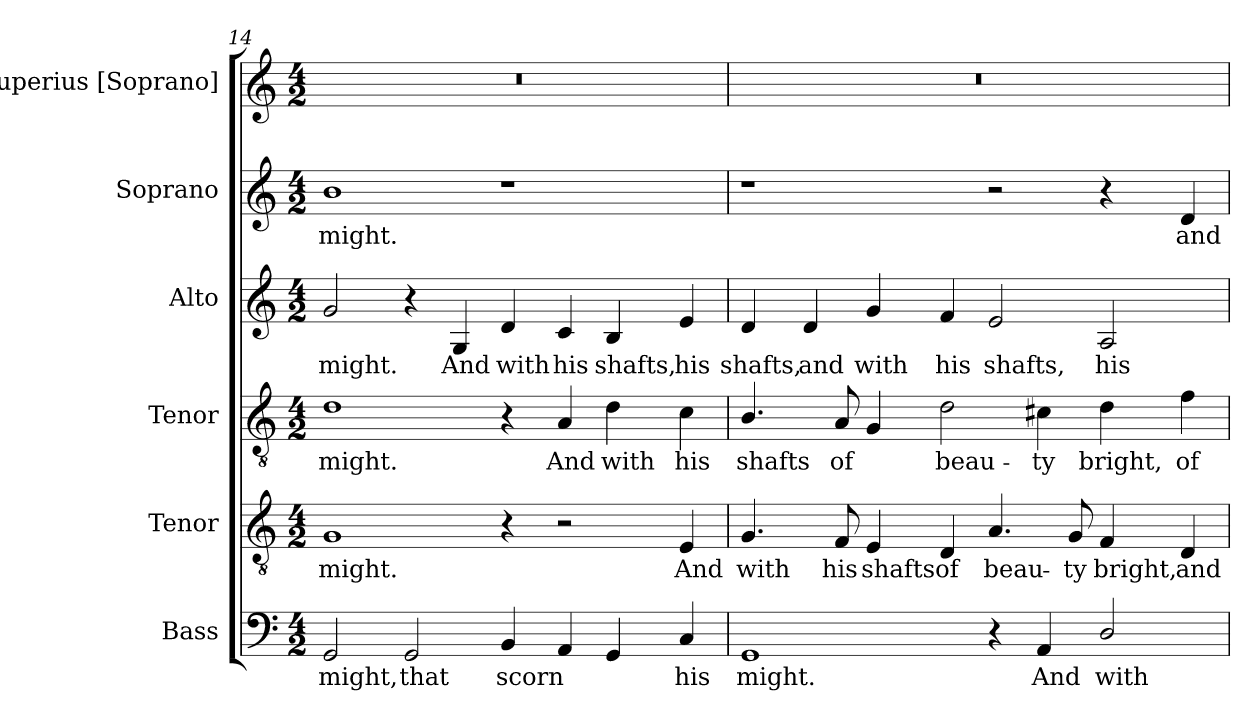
**kern	**text	**kern	**text	**kern	**text	**kern	**text	**kern	**text	**kern
*part6	*part6	*part5	*part5	*part4	*part4	*part3	*part3	*part2	*part2	*part1
*staff6	*staff6	*staff5	*staff5	*staff4	*staff4	*staff3	*staff3	*staff2	*staff2	*staff1
*I"Bass	*	*I"Tenor	*	*I"Tenor	*	*I"Alto	*	*I"Soprano	*	*I"Superius [Soprano]
*I'B.	*	*I'T.	*	*I'T.	*	*I'A.	*	*I'S2.	*	*I'S1.
!!LO:LB:g=z
*clefF4	*	*clefGv2	*	*clefGv2	*	*clefG2	*	*clefG2	*	*clefG2
*	*	*ITrd7c12	*	*ITrd7c12	*	*	*	*	*	*
*k[]	*	*k[]	*	*k[]	*	*k[]	*	*k[]	*	*k[]
*C:	*	*C:	*	*C:	*	*C:	*	*C:	*	*C:
*M4/2	*	*M4/2	*	*M4/2	*	*M4/2	*	*M4/2	*	*M4/2
=14	=14	=14	=14	=14	=14	=14	=14	=14	=14	=14
!	!LO:LY:b:color=#000000	!	!	!	!	!	!	!	!	!
!	!	!	!LO:LY:b:color=#000000	!	!	!	!	!	!	!
!	!	!	!	!	!LO:LY:b:color=#000000	!	!	!	!	!
!	!	!	!	!	!	!	!LO:LY:b:color=#000000	!	!	!
!	!	!	!	!	!	!	!	!	!LO:LY:b:color=#000000	!LO:N:vis=1
2GGi/	might,	1GGi	might.	1Di	might.	2gi/	might.	1bi	might.	0r
!	!LO:LY:b:color=#000000	!	!	!	!	!	!	!	!	!
2GGi/	that	.	.	.	.	4r	.	.	.	.
!	!	!	!	!	!	!	!LO:LY:b:color=#000000	!	!	!
.	.	.	.	.	.	4Gi/	And	.	.	.
!	!LO:LY:b:color=#000000	!	!	!	!	!	!	!	!	!
!	!	!	!	!	!	!	!LO:LY:b:color=#000000	!	!	!
4BBi/	scorn	4r	.	4r	.	4di/	with	1r	.	.
!	!	!	!	!	!LO:LY:b:color=#000000	!	!	!	!	!
!	!	!	!	!	!	!	!LO:LY:b:color=#000000	!	!	!
4AAi/	.	2r	.	4AAi/	And	4ci/	his	.	.	.
!	!	!	!	!	!LO:LY:b:color=#000000	!	!	!	!	!
!	!	!	!	!	!	!	!LO:LY:b:color=#000000	!	!	!
4GGi/	.	.	.	4Di\	with	4Bi/	shafts,	.	.	.
!	!LO:LY:b:color=#000000	!	!	!	!	!	!	!	!	!
!	!	!	!LO:LY:b:color=#000000	!	!	!	!	!	!	!
!	!	!	!	!	!LO:LY:b:color=#000000	!	!	!	!	!
!	!	!	!	!	!	!	!LO:LY:b:color=#000000	!	!	!
4Ci/	his	4EEi/	And	4Ci\	his	4ei/	his	.	.	.
=15	=15	=15	=15	=15	=15	=15	=15	=15	=15	=15
!	!LO:LY:b:color=#000000	!	!	!	!	!	!	!	!	!
!	!	!	!LO:LY:b:color=#000000	!	!	!	!	!	!	!
!	!	!	!	!	!LO:LY:b:color=#000000	!	!	!	!	!
!	!	!	!	!	!	!	!LO:LY:b:color=#000000	!	!	!LO:N:vis=1
1GGi	might.	4.GGi/	with	4.BBi/	shafts	4di/	shafts,	1r	.	0r
!	!	!	!	!	!	!	!LO:LY:b:color=#000000	!	!	!
.	.	.	.	.	.	4di/	and	.	.	.
!	!	!	!LO:LY:b:color=#000000	!	!	!	!	!	!	!
!	!	!	!	!	!LO:LY:b:color=#000000	!	!	!	!	!
.	.	8FFi/	his	8AAi/	of	.	.	.	.	.
!	!	!	!LO:LY:b:color=#000000	!	!	!	!	!	!	!
!	!	!	!	!	!	!	!LO:LY:b:color=#000000	!	!	!
.	.	4EEi/	shafts	4GGi/	.	4gi/	with	.	.	.
!	!	!	!LO:LY:b:color=#000000	!	!	!	!	!	!	!
!	!	!	!	!	!LO:LY:b:color=#000000	!	!	!	!	!
!	!	!	!	!	!	!	!LO:LY:b:color=#000000	!	!	!
.	.	4DDi/	of	2Di\	beau-	4fi/	his	.	.	.
!	!	!	!LO:LY:b:color=#000000	!	!	!	!	!	!	!
!	!	!	!	!	!	!	!LO:LY:b:color=#000000	!	!	!
4r	.	4.AAi/	beau-	.	.	2ei/	shafts,	2r	.	.
!	!LO:LY:b:color=#000000	!	!	!	!	!	!	!	!	!
!	!	!	!	!	!LO:LY:b:color=#000000	!	!	!	!	!
4AAi/	And	.	.	4C#Xi\	-ty	.	.	.	.	.
!	!	!	!LO:LY:b:color=#000000	!	!	!	!	!	!	!
.	.	8GGi/	-ty	.	.	.	.	.	.	.
!	!LO:LY:b:color=#000000	!	!	!	!	!	!	!	!	!
!	!	!	!LO:LY:b:color=#000000	!	!	!	!	!	!	!
!	!	!	!	!	!LO:LY:b:color=#000000	!	!	!	!	!
!	!	!	!	!	!	!	!LO:LY:b:color=#000000	!	!	!
2Di/	with	4FFi/	bright,	4Di\	bright,	2Ai/	his	4r	.	.
!	!	!	!LO:LY:b:color=#000000	!	!	!	!	!	!	!
!	!	!	!	!	!LO:LY:b:color=#000000	!	!	!	!	!
!	!	!	!	!	!	!	!	!	!LO:LY:b:color=#000000	!
.	.	4DDi/	and	4Fi\	of	.	.	4di/	and	.
=	=	=	=	=	=	=	=	=	=	=
*-	*-	*-	*-	*-	*-	*-	*-	*-	*-	*-
